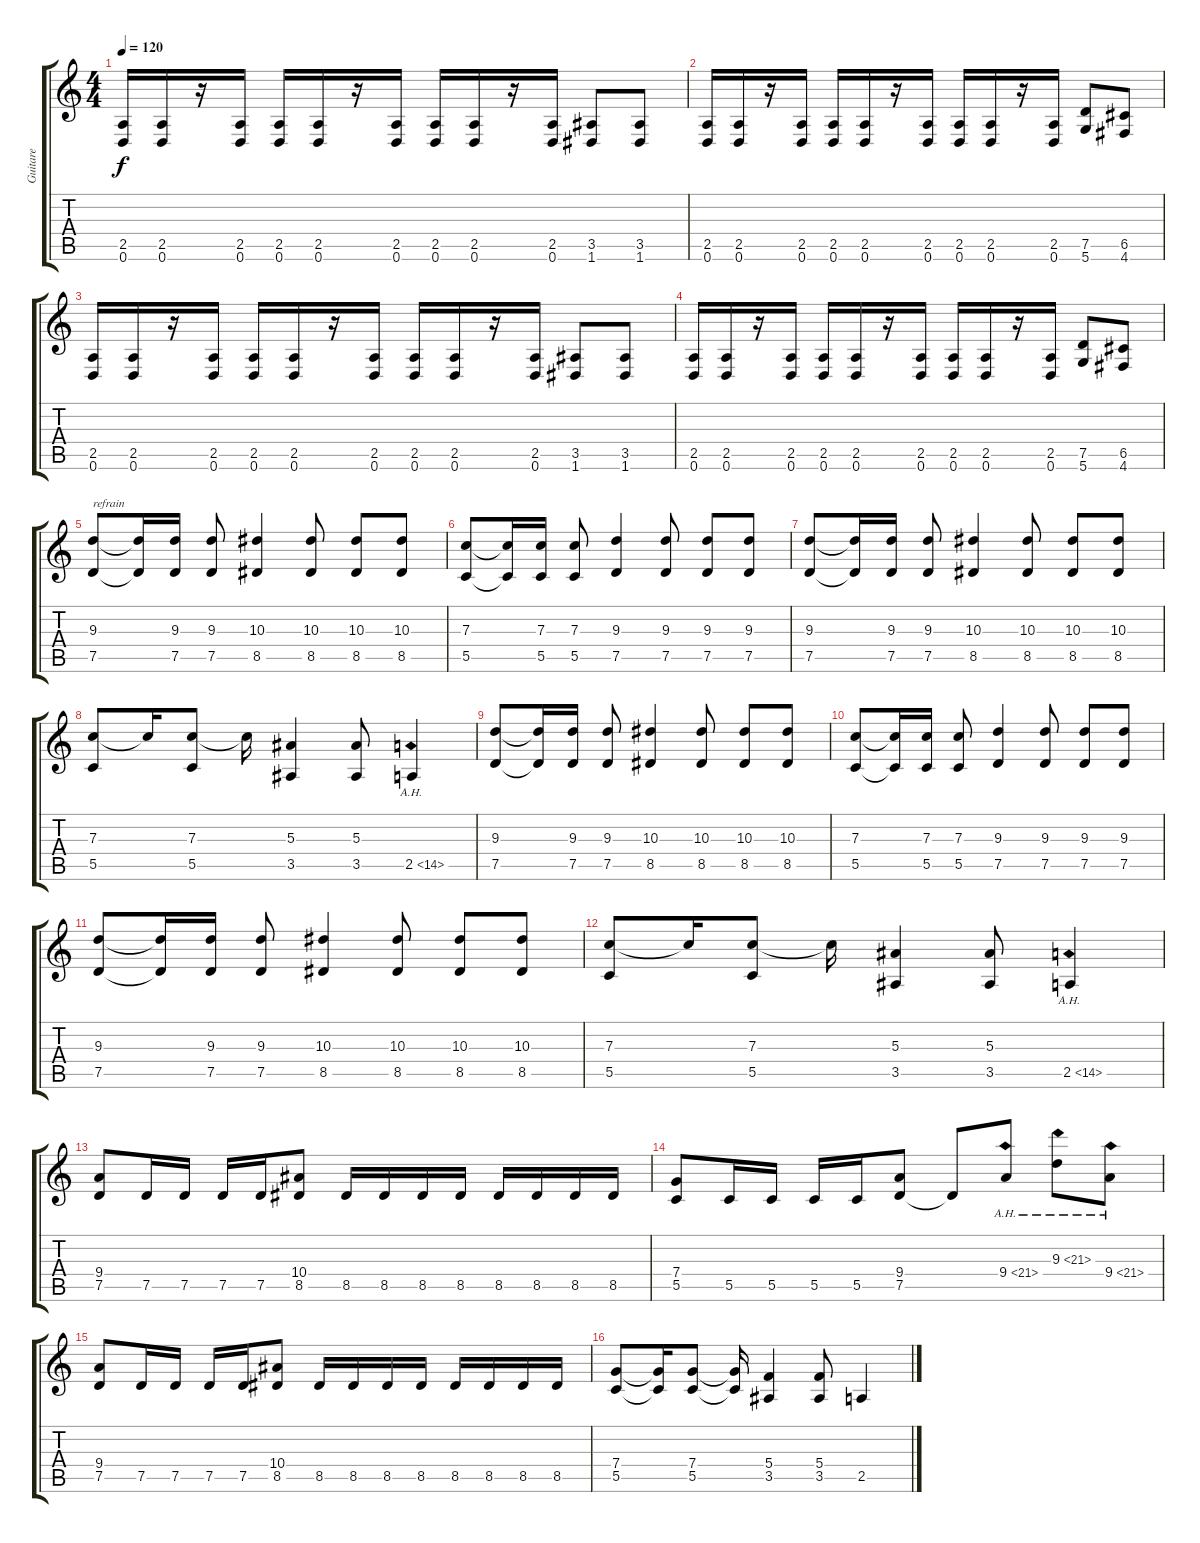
\track ("Guitare" "Guitare") {instrument distortionguitar}
\staff {score tabs}
\tuning (D4 A3 F3 C3 G2 D2) {hide}
\ts (4 4)
\tempo 120
\clef g2
\ks c
(2.5 0.6).16{dy f} (2.5 0.6).16 r.16 (2.5 0.6).16 (2.5 0.6).16 (2.5 0.6).16 r.16 (2.5 0.6).16 (2.5 0.6).16 (2.5 0.6).16 r.16 (2.5 0.6).16 (3.5 1.6).8 (3.5 1.6).8 |
(2.5 0.6).16 (2.5 0.6).16 r.16 (2.5 0.6).16 (2.5 0.6).16 (2.5 0.6).16 r.16 (2.5 0.6).16 (2.5 0.6).16 (2.5 0.6).16 r.16 (2.5 0.6).16 (7.5 5.6).8 (6.5 4.6).8 |
(2.5 0.6).16 (2.5 0.6).16 r.16 (2.5 0.6).16 (2.5 0.6).16 (2.5 0.6).16 r.16 (2.5 0.6).16 (2.5 0.6).16 (2.5 0.6).16 r.16 (2.5 0.6).16 (3.5 1.6).8 (3.5 1.6).8 |
(2.5 0.6).16 (2.5 0.6).16 r.16 (2.5 0.6).16 (2.5 0.6).16 (2.5 0.6).16 r.16 (2.5 0.6).16 (2.5 0.6).16 (2.5 0.6).16 r.16 (2.5 0.6).16 (7.5 5.6).8 (6.5 4.6).8 |
(9.3 7.5).8{txt "refrain"} (9.3{t} 7.5{t}).16 (9.3 7.5).16 (9.3 7.5).8 (10.3 8.5).4 (10.3 8.5).8 (10.3 8.5).8 (10.3 8.5).8 |
(7.3 5.5).8 (7.3{t} 5.5{t}).16 (7.3 5.5).16 (7.3 5.5).8 (9.3 7.5).4 (9.3 7.5).8 (9.3 7.5).8 (9.3 7.5).8 |
(9.3 7.5).8 (9.3{t} 7.5{t}).16 (9.3 7.5).16 (9.3 7.5).8 (10.3 8.5).4 (10.3 8.5).8 (10.3 8.5).8 (10.3 8.5).8 |
(7.3 5.5).8 7.3{t}.16 (7.3 5.5).8 7.3{t}.16 (5.3 3.5).4 (5.3 3.5).8 2.5{ah 12}.4 |
(9.3 7.5).8 (9.3{t} 7.5{t}).16 (9.3 7.5).16 (9.3 7.5).8 (10.3 8.5).4 (10.3 8.5).8 (10.3 8.5).8 (10.3 8.5).8 |
(7.3 5.5).8 (7.3{t} 5.5{t}).16 (7.3 5.5).16 (7.3 5.5).8 (9.3 7.5).4 (9.3 7.5).8 (9.3 7.5).8 (9.3 7.5).8 |
(9.3 7.5).8 (9.3{t} 7.5{t}).16 (9.3 7.5).16 (9.3 7.5).8 (10.3 8.5).4 (10.3 8.5).8 (10.3 8.5).8 (10.3 8.5).8 |
(7.3 5.5).8 7.3{t}.16 (7.3 5.5).8 7.3{t}.16 (5.3 3.5).4 (5.3 3.5).8 2.5{ah 12}.4 |
(9.4 7.5).8 7.5.16 7.5.16 7.5.16 7.5.16 (10.4 8.5).8 8.5.16 8.5.16 8.5.16 8.5.16 8.5.16 8.5.16 8.5.16 8.5.16 |
(7.4 5.5).8 5.5.16 5.5.16 5.5.16 5.5.16 (9.4 7.5).8 7.5{t}.8 9.4{ah 12}.8 9.3{ah 12}.8 9.4{ah 12}.8 |
(9.4 7.5).8 7.5.16 7.5.16 7.5.16 7.5.16 (10.4 8.5).8 8.5.16 8.5.16 8.5.16 8.5.16 8.5.16 8.5.16 8.5.16 8.5.16 |
(7.4 5.5).8 (7.4{t} 5.5{t}).16 (7.4 5.5).8 (7.4{t} 5.5{t}).16 (5.4 3.5).4 (5.4 3.5).8 2.5.4
